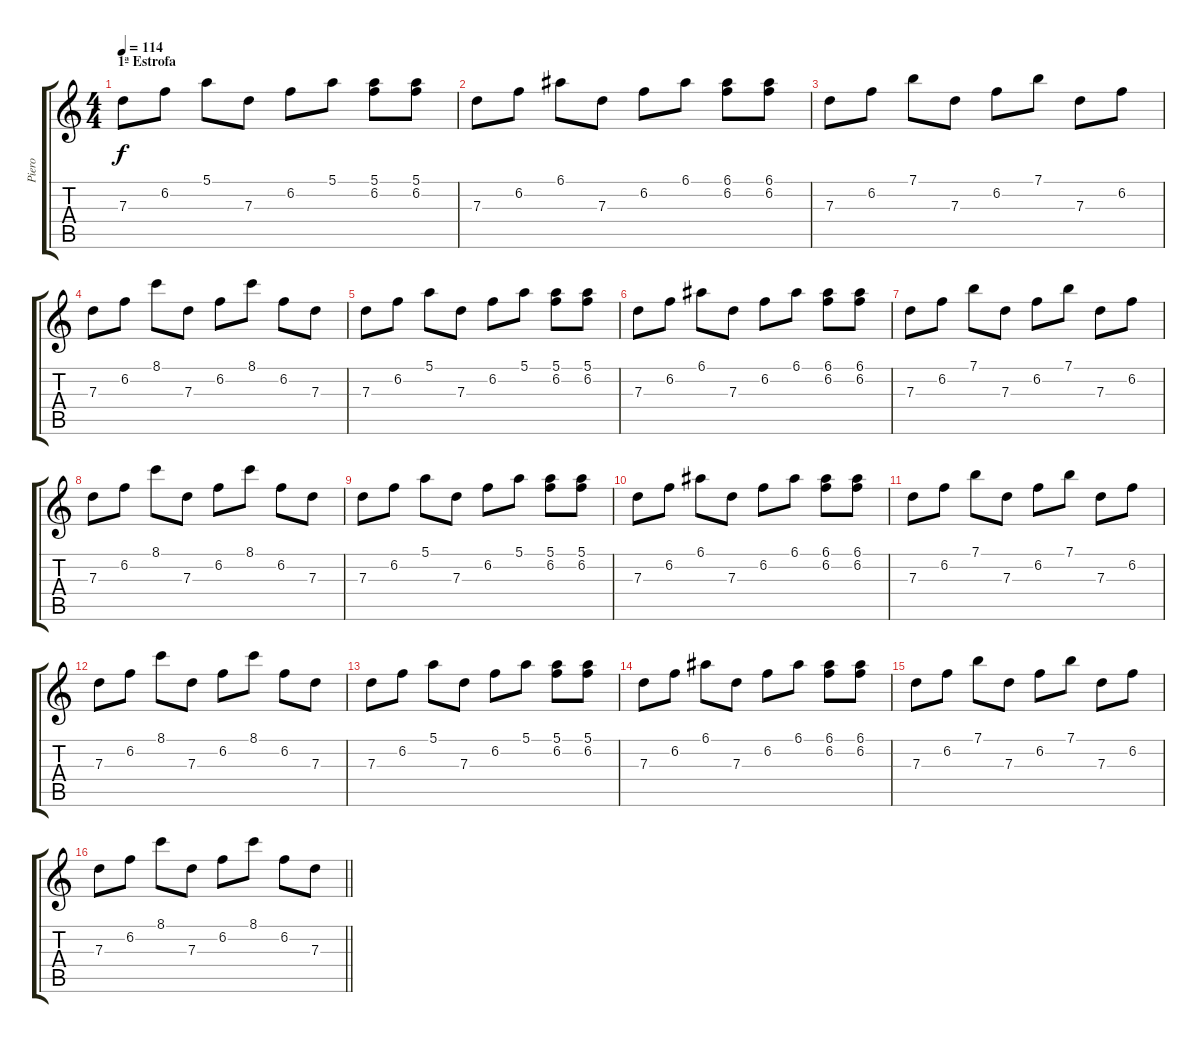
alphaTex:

\track ("Piero" "Piero") {instrument electricguitarclean}
\staff {score tabs}
\tuning (E4 B3 G3 D3 A2 E2) {hide}
\ts (4 4)
\section ("" "1ª Estrofa")
\tempo 114
\clef g2
\ks c
7.3.8{dy f} 6.2.8 5.1.8 7.3.8 6.2.8 5.1.8 (5.1 6.2).8 (5.1 6.2).8 |
7.3.8 6.2.8 6.1.8 7.3.8 6.2.8 6.1.8 (6.1 6.2).8 (6.1 6.2).8 |
7.3.8 6.2.8 7.1.8 7.3.8 6.2.8 7.1.8 7.3.8 6.2.8 |
7.3.8 6.2.8 8.1.8 7.3.8 6.2.8 8.1.8 6.2.8 7.3.8 |
7.3.8 6.2.8 5.1.8 7.3.8 6.2.8 5.1.8 (5.1 6.2).8 (5.1 6.2).8 |
7.3.8 6.2.8 6.1.8 7.3.8 6.2.8 6.1.8 (6.1 6.2).8 (6.1 6.2).8 |
7.3.8 6.2.8 7.1.8 7.3.8 6.2.8 7.1.8 7.3.8 6.2.8 |
7.3.8 6.2.8 8.1.8 7.3.8 6.2.8 8.1.8 6.2.8 7.3.8 |
7.3.8 6.2.8 5.1.8 7.3.8 6.2.8 5.1.8 (5.1 6.2).8 (5.1 6.2).8 |
7.3.8 6.2.8 6.1.8 7.3.8 6.2.8 6.1.8 (6.1 6.2).8 (6.1 6.2).8 |
7.3.8 6.2.8 7.1.8 7.3.8 6.2.8 7.1.8 7.3.8 6.2.8 |
7.3.8 6.2.8 8.1.8 7.3.8 6.2.8 8.1.8 6.2.8 7.3.8 |
7.3.8 6.2.8 5.1.8 7.3.8 6.2.8 5.1.8 (5.1 6.2).8 (5.1 6.2).8 |
7.3.8 6.2.8 6.1.8 7.3.8 6.2.8 6.1.8 (6.1 6.2).8 (6.1 6.2).8 |
7.3.8 6.2.8 7.1.8 7.3.8 6.2.8 7.1.8 7.3.8 6.2.8 |
\barLineRight lightlight
7.3.8 6.2.8 8.1.8 7.3.8 6.2.8 8.1.8 6.2.8 7.3.8
